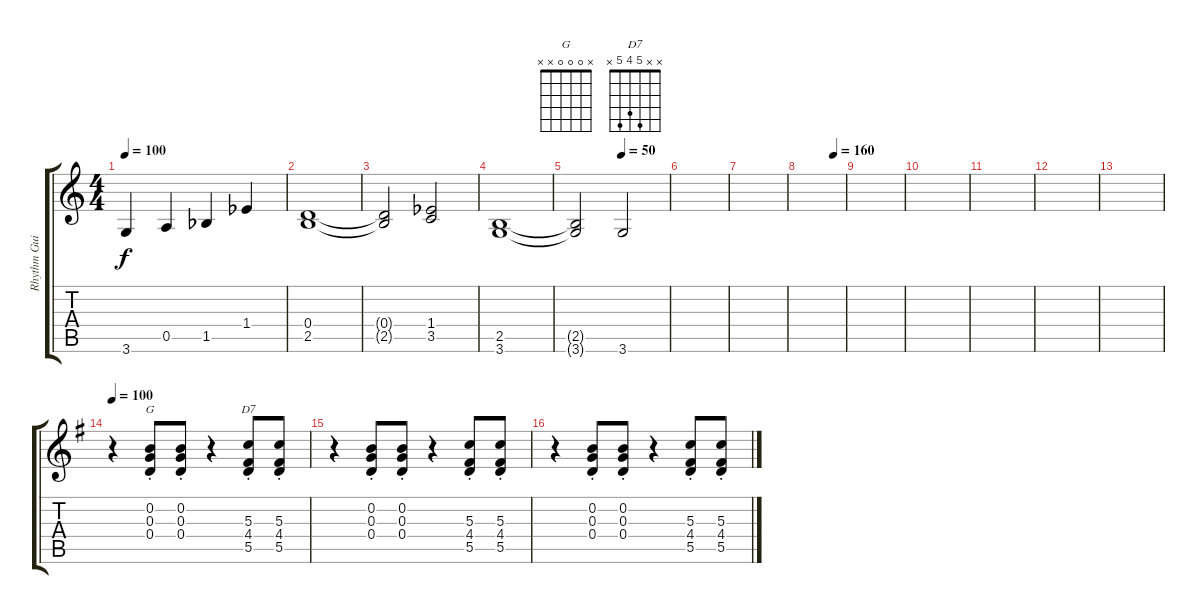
\track ("Rhythm Guitars" "Rhythm Gui") {instrument electricguitarjazz}
\staff {score tabs}
\tuning (E4 B3 G3 D3 A2 E2) {hide}
\chord ("G" x 0 0 0 x x)
\chord ("D7" x x 5 4 5 x)
\ts (4 4)
\tempo 100
\clef g2
\ks c
3.6.4{dy f} 0.5.4 1.5{acc b}.4 1.4{acc b}.4 |
(0.4 2.5).1 |
(0.4{t} 2.5{t}).2 (1.4{acc b} 3.5).2 |
(2.5 3.6).1 |
\tempo (50 0.5)
(2.5{t} 3.6{t}).2 3.6.2 |
|
|
\tempo (160 0.75)
|
|
|
|
|
|
\tempo 100
\ks g
r.4 (0.2{st} 0.3{st} 0.4{st}).8{ch "G"} (0.2{st} 0.3{st} 0.4{st}).8 r.4 (5.3{st} 4.4{st} 5.5{st}).8{ch "D7"} (5.3{st} 4.4{st} 5.5{st}).8 |
r.4 (0.2{st} 0.3{st} 0.4{st}).8 (0.2{st} 0.3{st} 0.4{st}).8 r.4 (5.3{st} 4.4{st} 5.5{st}).8 (5.3{st} 4.4{st} 5.5{st}).8 |
r.4 (0.2{st} 0.3{st} 0.4{st}).8 (0.2{st} 0.3{st} 0.4{st}).8 r.4 (5.3{st} 4.4{st} 5.5{st}).8 (5.3{st} 4.4{st} 5.5{st}).8
